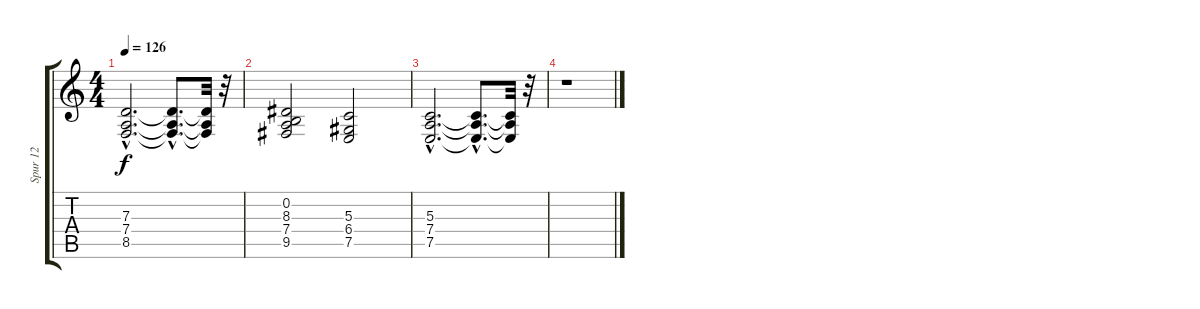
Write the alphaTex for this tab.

\track ("Spur 12" "Spur 12") {instrument pad2warm}
\staff {score tabs}
\tuning (E4 B3 G3 D3 A2 E2) {hide}
\ts (4 4)
\tempo 126
\clef g2
\ks c
(7.3{hac} 7.4{hac} 8.5{hac}).2{d dy f} (7.3{hac t} 7.4{hac t} 8.5{hac t}).8{d} (7.3{t} 7.4{t} 8.5{t}).32 r.32 |
(0.2 8.3 7.4 9.5).2 (5.3 6.4 7.5).2 |
(5.3{hac} 7.4{hac} 7.5{hac}).2{d} (5.3{hac t} 7.4{hac t} 7.5{hac t}).8{d} (5.3{t} 7.4{t} 7.5{t}).32 r.32 |
r.1
